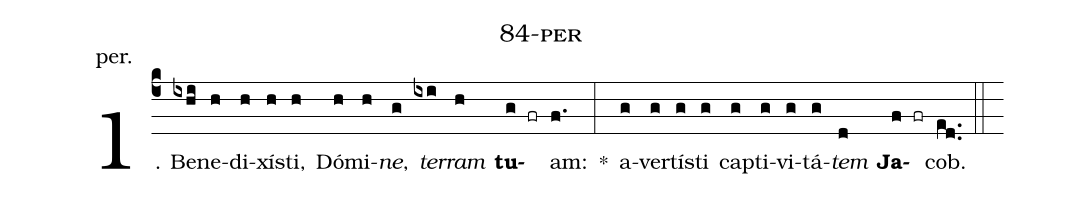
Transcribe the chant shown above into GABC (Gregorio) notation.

name: 84-per;
annotation: per.;
%%
(c4)1. Be(ixhi)ne(h)di(h)xís(h)ti,(h) Dó(h)mi(h)<i>ne</i>,(g) <i>ter</i>(ixi)<i>ram</i>(h) <b>tu</b>(g fr)am:(f.) *(:) a(g)ver(g)tís(g)ti(g) cap(g)ti(g)vi(g)tá(g)<i>tem</i>(d) <b>Ja</b>(f fr)cob.(ed..) (::)
